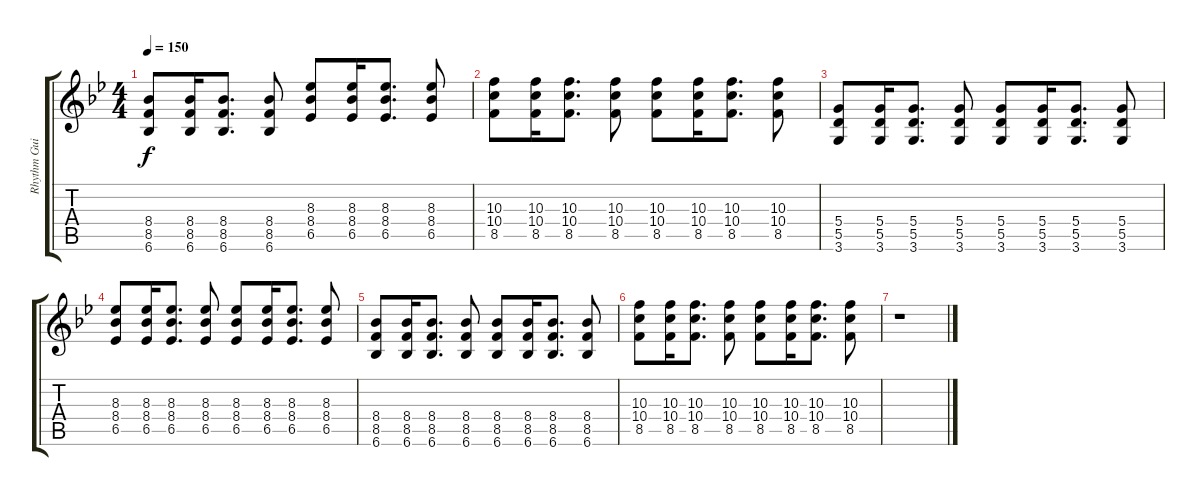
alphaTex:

\track ("Rhythm Guitar" "Rhythm Gui") {instrument overdrivenguitar}
\staff {score tabs}
\tuning (E4 B3 G3 D3 A2 E2) {hide}
\ts (4 4)
\tempo 150
\clef g2
\ks bb
(8.4 8.5 6.6).8{dy f} (8.4 8.5 6.6).16 (8.4 8.5 6.6).8{d} (8.4 8.5 6.6).8 (8.3 8.4 6.5).8 (8.3 8.4 6.5).16 (8.3 8.4 6.5).8{d} (8.3 8.4 6.5).8 |
(10.3 10.4 8.5).8 (10.3 10.4 8.5).16 (10.3 10.4 8.5).8{d} (10.3 10.4 8.5).8 (10.3 10.4 8.5).8 (10.3 10.4 8.5).16 (10.3 10.4 8.5).8{d} (10.3 10.4 8.5).8 |
(5.4 5.5 3.6).8{volume 0} (5.4 5.5 3.6).16 (5.4 5.5 3.6).8{d} (5.4 5.5 3.6).8 (5.4 5.5 3.6).8 (5.4 5.5 3.6).16 (5.4 5.5 3.6).8{d} (5.4 5.5 3.6).8 |
(8.3 8.4 6.5).8 (8.3 8.4 6.5).16 (8.3 8.4 6.5).8{d} (8.3 8.4 6.5).8 (8.3 8.4 6.5).8 (8.3 8.4 6.5).16 (8.3 8.4 6.5).8{d} (8.3 8.4 6.5).8 |
(8.4 8.5 6.6).8 (8.4 8.5 6.6).16 (8.4 8.5 6.6).8{d} (8.4 8.5 6.6).8 (8.4 8.5 6.6).8 (8.4 8.5 6.6).16 (8.4 8.5 6.6).8{d} (8.4 8.5 6.6).8 |
(10.3 10.4 8.5).8 (10.3 10.4 8.5).16 (10.3 10.4 8.5).8{d} (10.3 10.4 8.5).8 (10.3 10.4 8.5).8 (10.3 10.4 8.5).16 (10.3 10.4 8.5).8{d} (10.3 10.4 8.5).8 |
r.1
